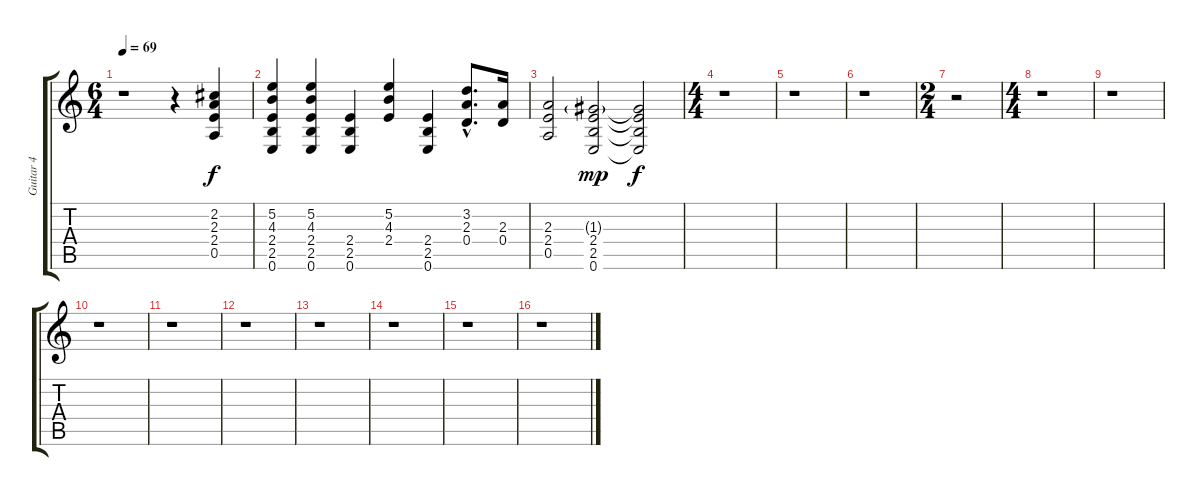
\track ("Guitar 4" "Guitar 4") {instrument overdrivenguitar}
\staff {score tabs}
\tuning (E4 B3 G3 D3 A2 E2) {hide}
\ts (6 4)
\tempo 69
\clef g2
\ks c
r.1{dy f} r.4 (2.2 2.3 2.4 0.5).4 |
(5.2 4.3 2.4 2.5 0.6).4 (5.2 4.3 2.4 2.5 0.6).4 (2.4 2.5 0.6).4 (5.2 4.3 2.4).4 (2.4 2.5 0.6).4 (3.2{hac} 2.3{hac} 0.4{hac}).8{d} (2.3 0.4).16 |
(2.3 2.4 0.5).2 (1.3{g} 2.4 2.5 0.6).2{dy mp} (1.3{t} 2.4{t} 2.5{t} 0.6{t}).2{dy f} |
\ts (4 4)
r.1 |
r.1 |
r.1 |
\ts (2 4)
r.2 |
\ts (4 4)
r.1 |
r.1 |
r.1 |
r.1 |
r.1 |
r.1 |
r.1 |
r.1 |
r.1
